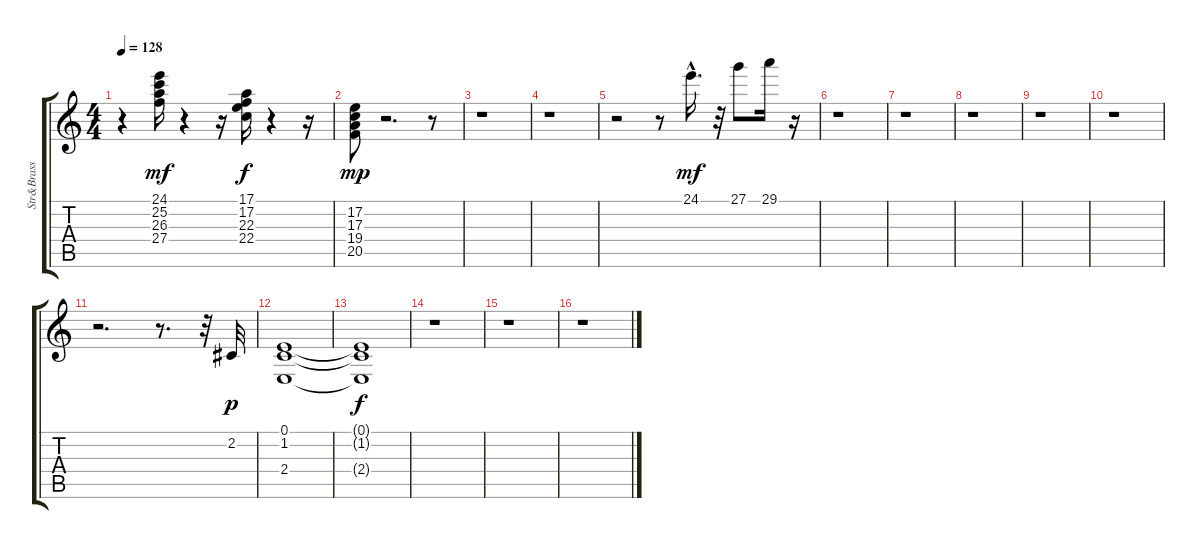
\track ("Str&Brass" "Str&Brass") {instrument stringensemble1}
\staff {score tabs}
\tuning (E4 B3 G3 D3 A2 E2) {hide}
\ts (4 4)
\tempo 128
\clef g2
\ks c
r.4{dy ff} (24.1 25.2 26.3 27.4).16{dy mf} r.4 r.16 (17.1 17.2 22.3 22.4).16{dy f} r.4 r.16 |
(17.2 17.3 19.4 20.5).8{dy mp} r.2{d} r.8 |
r.1 |
r.1 |
r.2 r.8 24.1{hac}.16{d dy mf} r.32 27.1.8 29.1.16 r.16 |
r.1 |
r.1 |
r.1 |
r.1 |
r.1 |
r.2{d} r.8{d} r.32 2.2.32{dy p} |
(0.1 1.2 2.4).1 |
(0.1{t} 1.2{t} 2.4{t}).1{dy f} |
r.1 |
r.1 |
r.1
